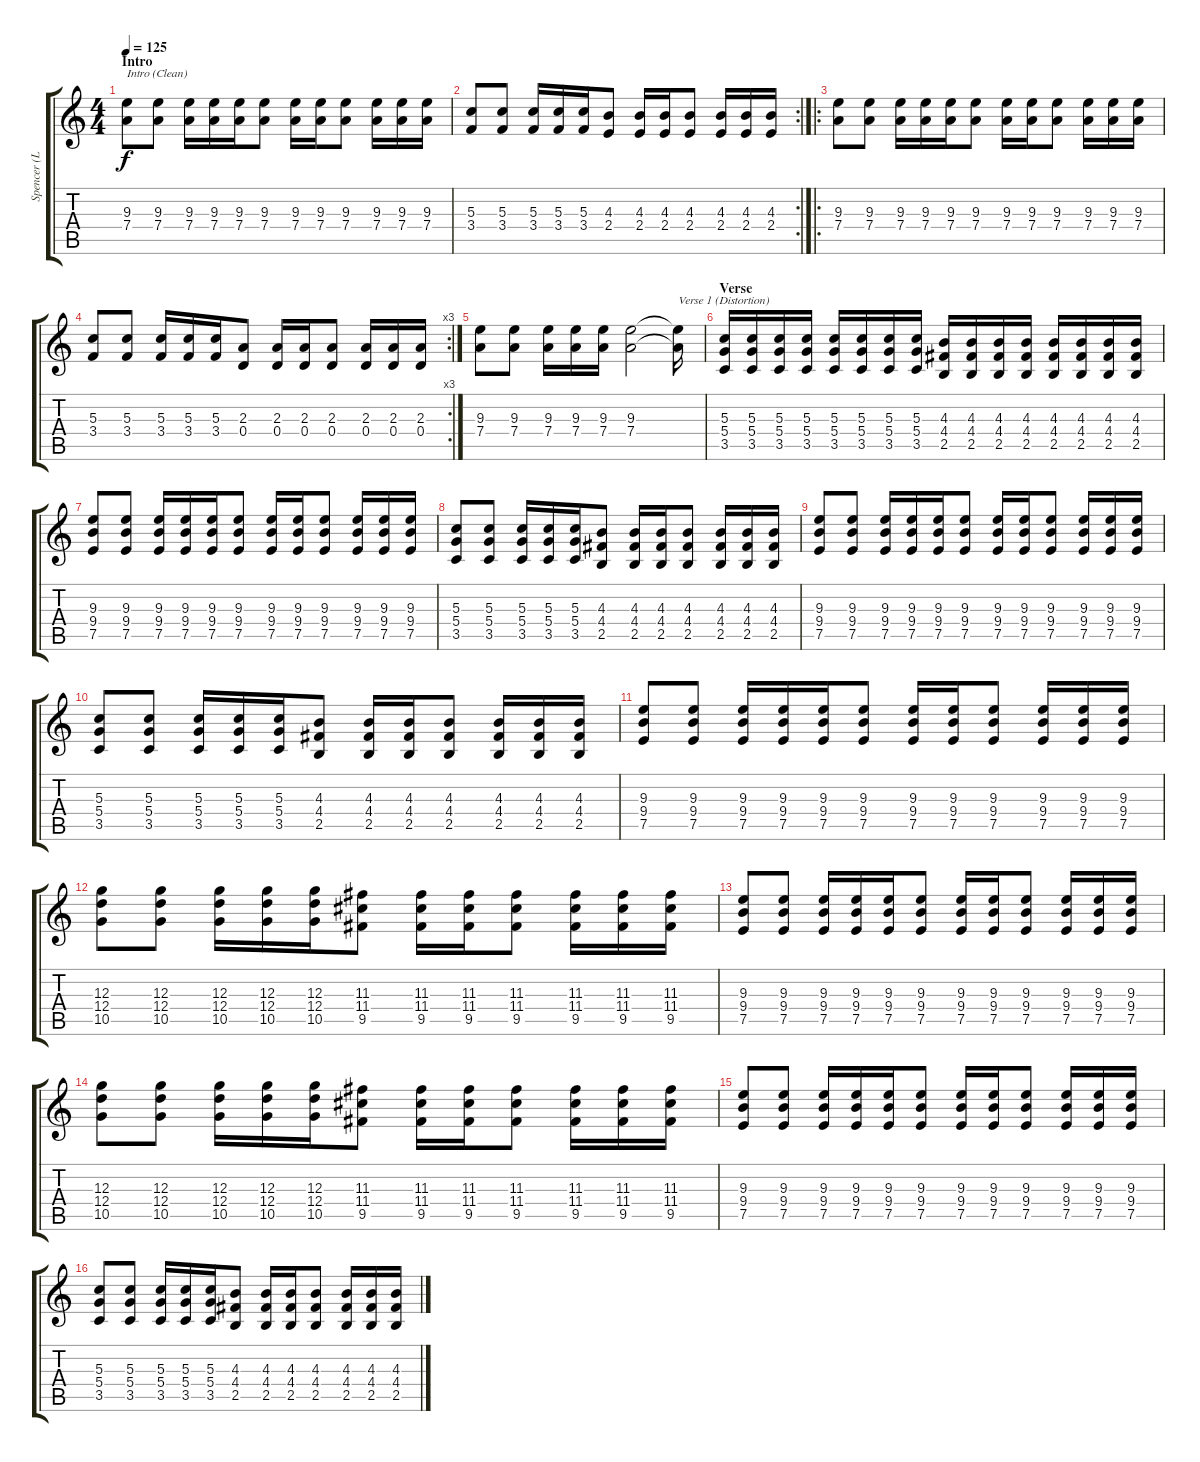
\track ("Spencer (Lead)" "Spencer (L") {instrument overdrivenguitar}
\staff {score tabs}
\tuning (E4 B3 G3 D3 A2 E2) {hide}
\ts (4 4)
\section ("" "Intro")
\tempo 125
\clef g2
\ks c
(9.3 7.4).8{txt "Intro (Clean)" dy f instrument electricguitarclean} (9.3 7.4).8 (9.3 7.4).16 (9.3 7.4).16 (9.3 7.4).16 (9.3 7.4).8 (9.3 7.4).16 (9.3 7.4).16 (9.3 7.4).8 (9.3 7.4).16 (9.3 7.4).16 (9.3 7.4).16 |
\rc 2
(5.3 3.4).8 (5.3 3.4).8 (5.3 3.4).16 (5.3 3.4).16 (5.3 3.4).16 (4.3 2.4).8 (4.3 2.4).16 (4.3 2.4).16 (4.3 2.4).8 (4.3 2.4).16 (4.3 2.4).16 (4.3 2.4).16 |
\ro
(9.3 7.4).8 (9.3 7.4).8 (9.3 7.4).16 (9.3 7.4).16 (9.3 7.4).16 (9.3 7.4).8 (9.3 7.4).16 (9.3 7.4).16 (9.3 7.4).8 (9.3 7.4).16 (9.3 7.4).16 (9.3 7.4).16 |
\rc 3
(5.3 3.4).8 (5.3 3.4).8 (5.3 3.4).16 (5.3 3.4).16 (5.3 3.4).16 (2.3 0.4).8 (2.3 0.4).16 (2.3 0.4).16 (2.3 0.4).8 (2.3 0.4).16 (2.3 0.4).16 (2.3 0.4).16 |
(9.3 7.4).8 (9.3 7.4).8 (9.3 7.4).16 (9.3 7.4).16 (9.3 7.4).16 (9.3 7.4).2 (9.3{t} 7.4{t}).16{txt "Verse 1 (Distortion)" instrument overdrivenguitar} |
\section ("" "Verse")
(5.3 5.4 3.5).16 (5.3 5.4 3.5).16 (5.3 5.4 3.5).16 (5.3 5.4 3.5).16 (5.3 5.4 3.5).16 (5.3 5.4 3.5).16 (5.3 5.4 3.5).16 (5.3 5.4 3.5).16 (4.3 4.4 2.5).16 (4.3 4.4 2.5).16 (4.3 4.4 2.5).16 (4.3 4.4 2.5).16 (4.3 4.4 2.5).16 (4.3 4.4 2.5).16 (4.3 4.4 2.5).16 (4.3 4.4 2.5).16 |
(9.3 9.4 7.5).8 (9.3 9.4 7.5).8 (9.3 9.4 7.5).16 (9.3 9.4 7.5).16 (9.3 9.4 7.5).16 (9.3 9.4 7.5).8 (9.3 9.4 7.5).16 (9.3 9.4 7.5).16 (9.3 9.4 7.5).8 (9.3 9.4 7.5).16 (9.3 9.4 7.5).16 (9.3 9.4 7.5).16 |
(5.3 5.4 3.5).8 (5.3 5.4 3.5).8 (5.3 5.4 3.5).16 (5.3 5.4 3.5).16 (5.3 5.4 3.5).16 (4.3 4.4 2.5).8 (4.3 4.4 2.5).16 (4.3 4.4 2.5).16 (4.3 4.4 2.5).8 (4.3 4.4 2.5).16 (4.3 4.4 2.5).16 (4.3 4.4 2.5).16 |
(9.3 9.4 7.5).8 (9.3 9.4 7.5).8 (9.3 9.4 7.5).16 (9.3 9.4 7.5).16 (9.3 9.4 7.5).16 (9.3 9.4 7.5).8 (9.3 9.4 7.5).16 (9.3 9.4 7.5).16 (9.3 9.4 7.5).8 (9.3 9.4 7.5).16 (9.3 9.4 7.5).16 (9.3 9.4 7.5).16 |
(5.3 5.4 3.5).8 (5.3 5.4 3.5).8 (5.3 5.4 3.5).16 (5.3 5.4 3.5).16 (5.3 5.4 3.5).16 (4.3 4.4 2.5).8 (4.3 4.4 2.5).16 (4.3 4.4 2.5).16 (4.3 4.4 2.5).8 (4.3 4.4 2.5).16 (4.3 4.4 2.5).16 (4.3 4.4 2.5).16 |
(9.3 9.4 7.5).8 (9.3 9.4 7.5).8 (9.3 9.4 7.5).16 (9.3 9.4 7.5).16 (9.3 9.4 7.5).16 (9.3 9.4 7.5).8 (9.3 9.4 7.5).16 (9.3 9.4 7.5).16 (9.3 9.4 7.5).8 (9.3 9.4 7.5).16 (9.3 9.4 7.5).16 (9.3 9.4 7.5).16 |
(12.3 12.4 10.5).8 (12.3 12.4 10.5).8 (12.3 12.4 10.5).16 (12.3 12.4 10.5).16 (12.3 12.4 10.5).16 (11.3 11.4 9.5).8 (11.3 11.4 9.5).16 (11.3 11.4 9.5).16 (11.3 11.4 9.5).8 (11.3 11.4 9.5).16 (11.3 11.4 9.5).16 (11.3 11.4 9.5).16 |
(9.3 9.4 7.5).8 (9.3 9.4 7.5).8 (9.3 9.4 7.5).16 (9.3 9.4 7.5).16 (9.3 9.4 7.5).16 (9.3 9.4 7.5).8 (9.3 9.4 7.5).16 (9.3 9.4 7.5).16 (9.3 9.4 7.5).8 (9.3 9.4 7.5).16 (9.3 9.4 7.5).16 (9.3 9.4 7.5).16 |
(12.3 12.4 10.5).8 (12.3 12.4 10.5).8 (12.3 12.4 10.5).16 (12.3 12.4 10.5).16 (12.3 12.4 10.5).16 (11.3 11.4 9.5).8 (11.3 11.4 9.5).16 (11.3 11.4 9.5).16 (11.3 11.4 9.5).8 (11.3 11.4 9.5).16 (11.3 11.4 9.5).16 (11.3 11.4 9.5).16 |
(9.3 9.4 7.5).8 (9.3 9.4 7.5).8 (9.3 9.4 7.5).16 (9.3 9.4 7.5).16 (9.3 9.4 7.5).16 (9.3 9.4 7.5).8 (9.3 9.4 7.5).16 (9.3 9.4 7.5).16 (9.3 9.4 7.5).8 (9.3 9.4 7.5).16 (9.3 9.4 7.5).16 (9.3 9.4 7.5).16 |
(5.3 5.4 3.5).8 (5.3 5.4 3.5).8 (5.3 5.4 3.5).16 (5.3 5.4 3.5).16 (5.3 5.4 3.5).16 (4.3 4.4 2.5).8 (4.3 4.4 2.5).16 (4.3 4.4 2.5).16 (4.3 4.4 2.5).8 (4.3 4.4 2.5).16 (4.3 4.4 2.5).16 (4.3 4.4 2.5).16
